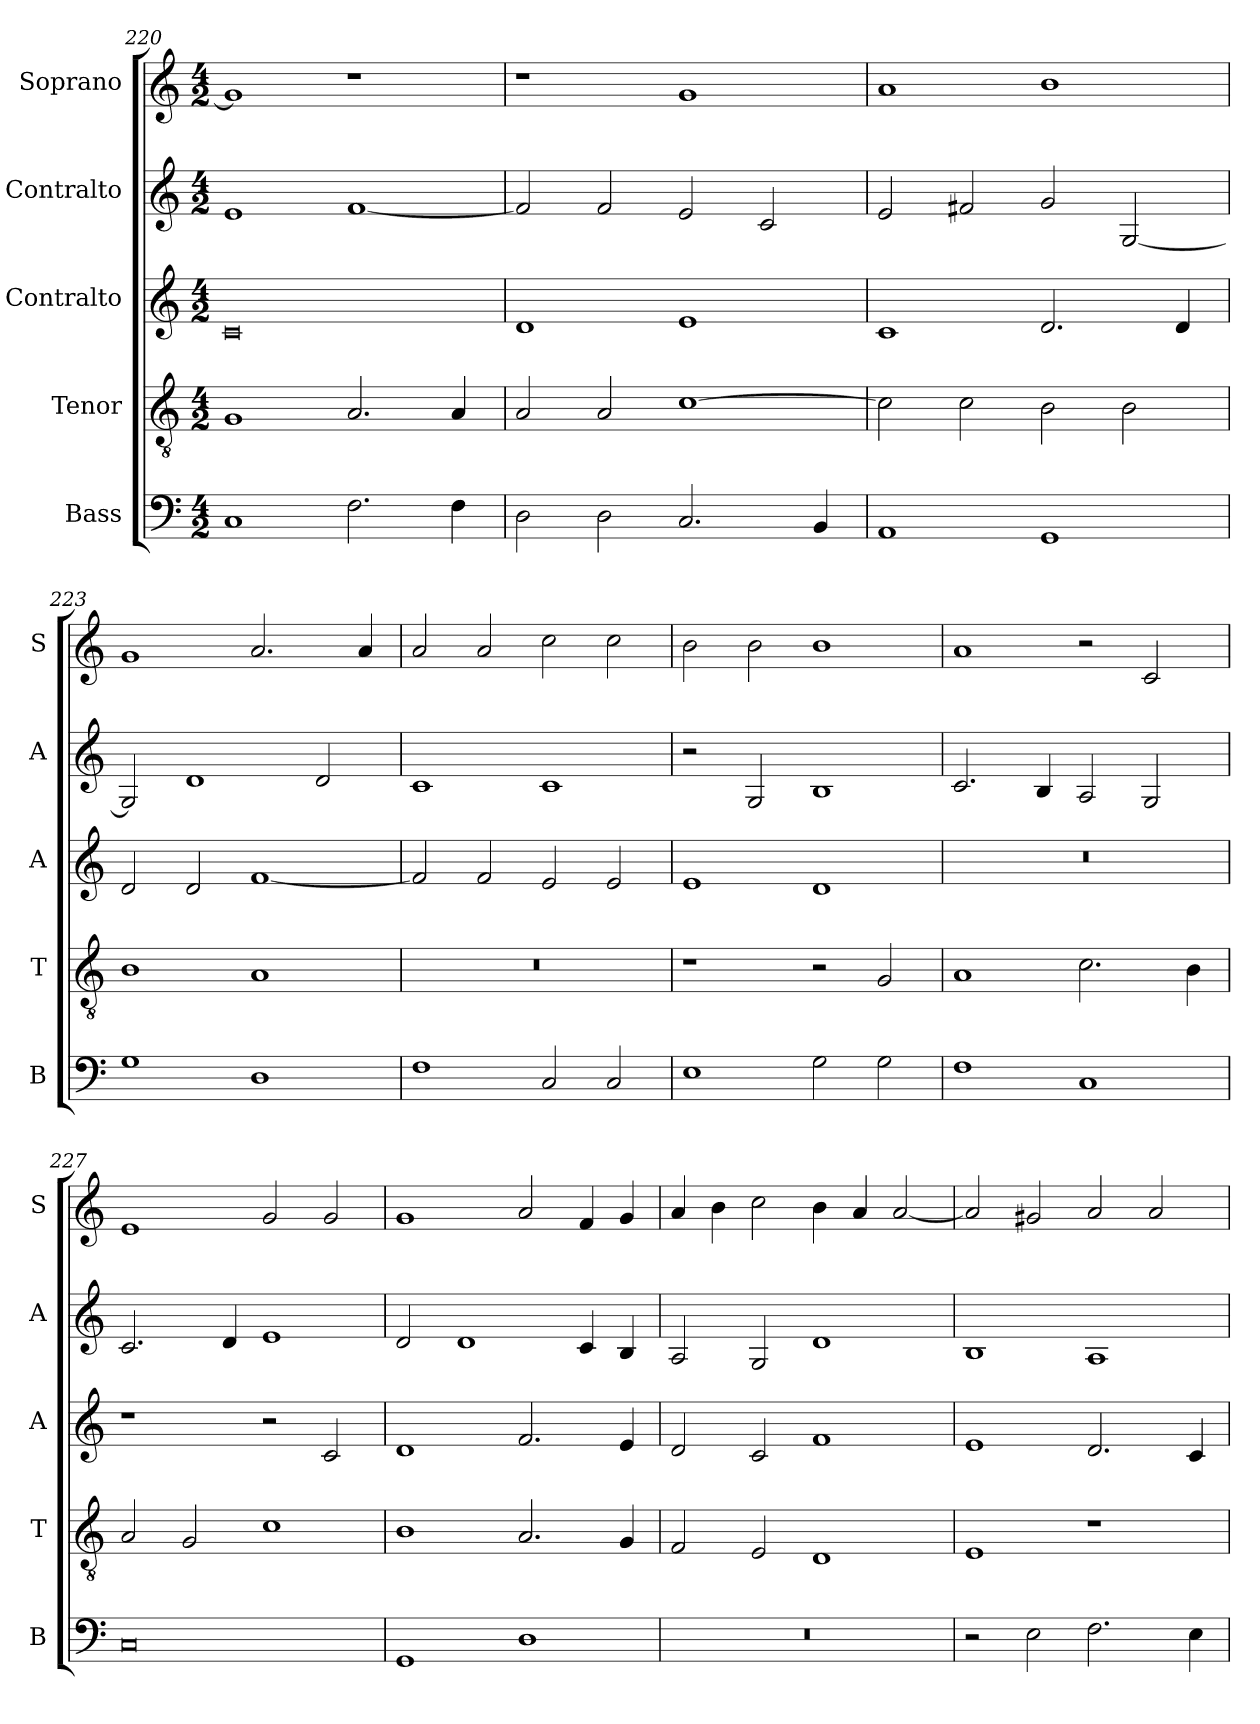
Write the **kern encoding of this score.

**kern	**kern	**kern	**kern	**kern
*part5	*part4	*part3	*part2	*part1
*staff5	*staff4	*staff3	*staff2	*staff1
*I"Bass	*I"Tenor	*I"Contralto	*I"Contralto	*I"Soprano
*I'B	*I'T	*I'A	*I'A	*I'S
*clefF4	*clefGv2	*clefG2	*clefG2	*clefG2
*k[]	*k[]	*k[]	*k[]	*k[]
*E:phr	*E:phr	*E:phr	*E:phr	*E:phr
*M4/2	*M4/2	*M4/2	*M4/2	*M4/2
=220	=220	=220	=220	=220
1C	1G	0c	1e	1g]
2.F	2.A	.	[1f	1r
4F	4A	.	.	.
=221	=221	=221	=221	=221
2D	2A	1d	2f]	1r
2D	2A	.	2f	.
2.C	[1c	1e	2e	1g
.	.	.	2c	.
4BB	.	.	.	.
=222	=222	=222	=222	=222
1AA	2c]	1c	2e	1a
.	2c	.	2f#X	.
1GG	2B	2.d	2g	1b
.	2B	.	[2G	.
.	.	4d	.	.
=223	=223	=223	=223	=223
1G	1B	2d	2G]	1g
.	.	2d	1d	.
1D	1A	[1f	.	2.a
.	.	.	2d	.
.	.	.	.	4a
=224	=224	=224	=224	=224
1F	0r	2f]	1c	2a
.	.	2f	.	2a
2C	.	2e	1c	2cc
2C	.	2e	.	2cc
=225	=225	=225	=225	=225
1E	1r	1e	2r	2b
.	.	.	2G	2b
2G	2r	1d	1B	1b
2G	2G	.	.	.
=226	=226	=226	=226	=226
1F	1A	0r	2.c	1a
.	.	.	4B	.
1C	2.c	.	2A	2r
.	.	.	2G	2c
.	4B	.	.	.
=227	=227	=227	=227	=227
0C	2A	1r	2.c	1e
.	2G	.	.	.
.	.	.	4d	.
.	1c	2r	1e	2g
.	.	2c	.	2g
=228	=228	=228	=228	=228
1GG	1B	1d	2d	1g
.	.	.	1d	.
1D	2.A	2.f	.	2a
.	.	.	4c	4f
.	4G	4e	4B	4g
=229	=229	=229	=229	=229
0r	2F	2d	2A	4a
.	.	.	.	4b
.	2E	2c	2G	2cc
.	1D	1f	1d	4b
.	.	.	.	4a
.	.	.	.	[2a
=230	=230	=230	=230	=230
2r	1E	1e	1B	2a]
2E	.	.	.	2g#X
2.F	1r	2.d	1A	2a
.	.	.	.	2a
4E	.	4c	.	.
=	=	=	=	=
*-	*-	*-	*-	*-
